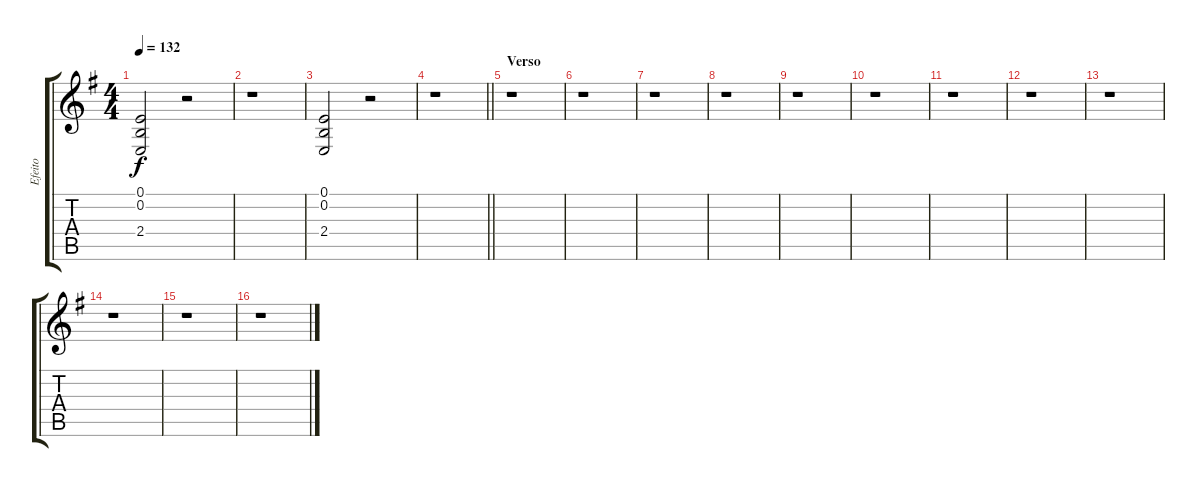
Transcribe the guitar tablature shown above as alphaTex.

\track ("Efeito" "Efeito") {instrument tubularbells}
\staff {score tabs}
\tuning (E4 B3 G3 D3 A2 E2) {hide}
\ts (4 4)
\tempo 132
\clef g2
\ks eminor
(0.1 0.2 2.4).2{dy f} r.2 |
r.1 |
(0.1 0.2 2.4).2 r.2 |
\barLineRight lightlight
r.1 |
\section ("" "Verso")
r.1 |
r.1 |
r.1 |
r.1 |
r.1 |
r.1 |
r.1 |
r.1 |
r.1 |
r.1 |
r.1 |
r.1
